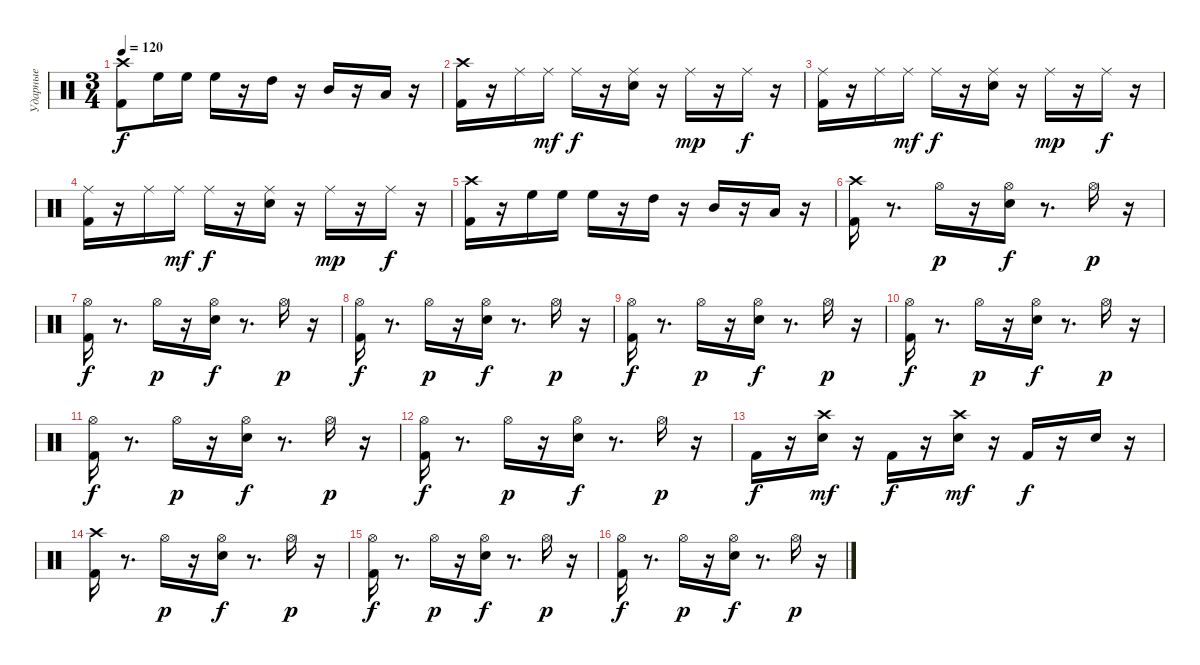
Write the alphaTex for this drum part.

\track ("Ударные" "Ударные") {instrument percussion}
\staff {score}
\articulation defaults
\ts (3 4)
\tempo 120
\clef neutral
\ks c
("Kick (hit) 2" "Crash high (hit)").8{dy f} "High Floor Tom (hit)".16 "High Floor Tom (hit)".16 "High Floor Tom (hit)".16 r.16 "High Tom (hit)".16 r.16 "Mid Tom (hit)".16 r.16 "Low Tom (hit)".16 r.16 |
("Kick (hit) 2" "Crash high (hit)").16 r.16 "Ride (middle)".16{volume 15 balance 8} "Ride (middle)".16{dy mf} "Ride (middle)".16{dy f} r.16 ("Snare (hit) 2" "Ride (middle)").16 r.16 "Ride (middle)".16{dy mp} r.16 "Ride (middle)".16{dy f} r.16 |
("Kick (hit) 2" "Ride (middle)").16 r.16 "Ride (middle)".16 "Ride (middle)".16{dy mf} "Ride (middle)".16{dy f} r.16 ("Snare (hit) 2" "Ride (middle)").16 r.16 "Ride (middle)".16{dy mp} r.16 "Ride (middle)".16{dy f} r.16 |
("Kick (hit) 2" "Ride (middle)").16 r.16 "Ride (middle)".16 "Ride (middle)".16{dy mf} "Ride (middle)".16{dy f} r.16 ("Snare (hit) 2" "Ride (middle)").16 r.16 "Ride (middle)".16{dy mp} r.16 "Ride (middle)".16{dy f} r.16 |
("Kick (hit) 2" "Crash high (hit)").16 r.16 "High Floor Tom (hit)".16 "High Floor Tom (hit)".16 "High Floor Tom (hit)".16 r.16 "High Tom (hit)".16 r.16 "Mid Tom (hit)".16 r.16 "Low Tom (hit)".16 r.16 |
("Kick (hit) 2" "Crash high (hit)").16 r.8{d} "Hi-Hat (open)".16{dy p} r.16 ("Hi-Hat (open)" "Snare (hit) 2").16{dy f} r.8{d} "Hi-Hat (open)".16{dy p} r.16 |
("Hi-Hat (open)" "Kick (hit) 2").16{dy f} r.8{d} "Hi-Hat (open)".16{dy p} r.16 ("Hi-Hat (open)" "Snare (hit) 2").16{dy f} r.8{d} "Hi-Hat (open)".16{dy p} r.16 |
("Hi-Hat (open)" "Kick (hit) 2").16{dy f} r.8{d} "Hi-Hat (open)".16{dy p} r.16 ("Hi-Hat (open)" "Snare (hit) 2").16{dy f} r.8{d} "Hi-Hat (open)".16{dy p} r.16 |
("Hi-Hat (open)" "Kick (hit) 2").16{dy f} r.8{d} "Hi-Hat (open)".16{dy p} r.16 ("Hi-Hat (open)" "Snare (hit) 2").16{dy f} r.8{d} "Hi-Hat (open)".16{dy p} r.16 |
("Hi-Hat (open)" "Kick (hit) 2").16{dy f} r.8{d} "Hi-Hat (open)".16{dy p} r.16 ("Hi-Hat (open)" "Snare (hit) 2").16{dy f} r.8{d} "Hi-Hat (open)".16{dy p} r.16 |
("Hi-Hat (open)" "Kick (hit) 2").16{dy f} r.8{d} "Hi-Hat (open)".16{dy p} r.16 ("Hi-Hat (open)" "Snare (hit) 2").16{dy f} r.8{d} "Hi-Hat (open)".16{dy p} r.16 |
("Hi-Hat (open)" "Kick (hit) 2").16{dy f} r.8{d} "Hi-Hat (open)".16{dy p} r.16 ("Hi-Hat (open)" "Snare (hit) 2").16{dy f} r.8{d} "Hi-Hat (open)".16{dy p} r.16 |
"Kick (hit) 2".16{dy f} r.16 ("Crash high (hit)" "Snare (hit) 2").16{dy mf} r.16 "Kick (hit) 2".16{dy f} r.16 ("Crash high (hit)" "Snare (hit) 2").16{dy mf} r.16 "Kick (hit) 2".16{dy f} r.16 "Snare (hit) 2".16 r.16 |
("Kick (hit) 2" "Crash high (hit)").16 r.8{d} "Hi-Hat (open)".16{dy p} r.16 ("Hi-Hat (open)" "Snare (hit) 2").16{dy f} r.8{d} "Hi-Hat (open)".16{dy p} r.16 |
("Hi-Hat (open)" "Kick (hit) 2").16{dy f} r.8{d} "Hi-Hat (open)".16{dy p} r.16 ("Hi-Hat (open)" "Snare (hit) 2").16{dy f} r.8{d} "Hi-Hat (open)".16{dy p} r.16 |
("Hi-Hat (open)" "Kick (hit) 2").16{dy f} r.8{d} "Hi-Hat (open)".16{dy p} r.16 ("Hi-Hat (open)" "Snare (hit) 2").16{dy f} r.8{d} "Hi-Hat (open)".16{dy p} r.16
